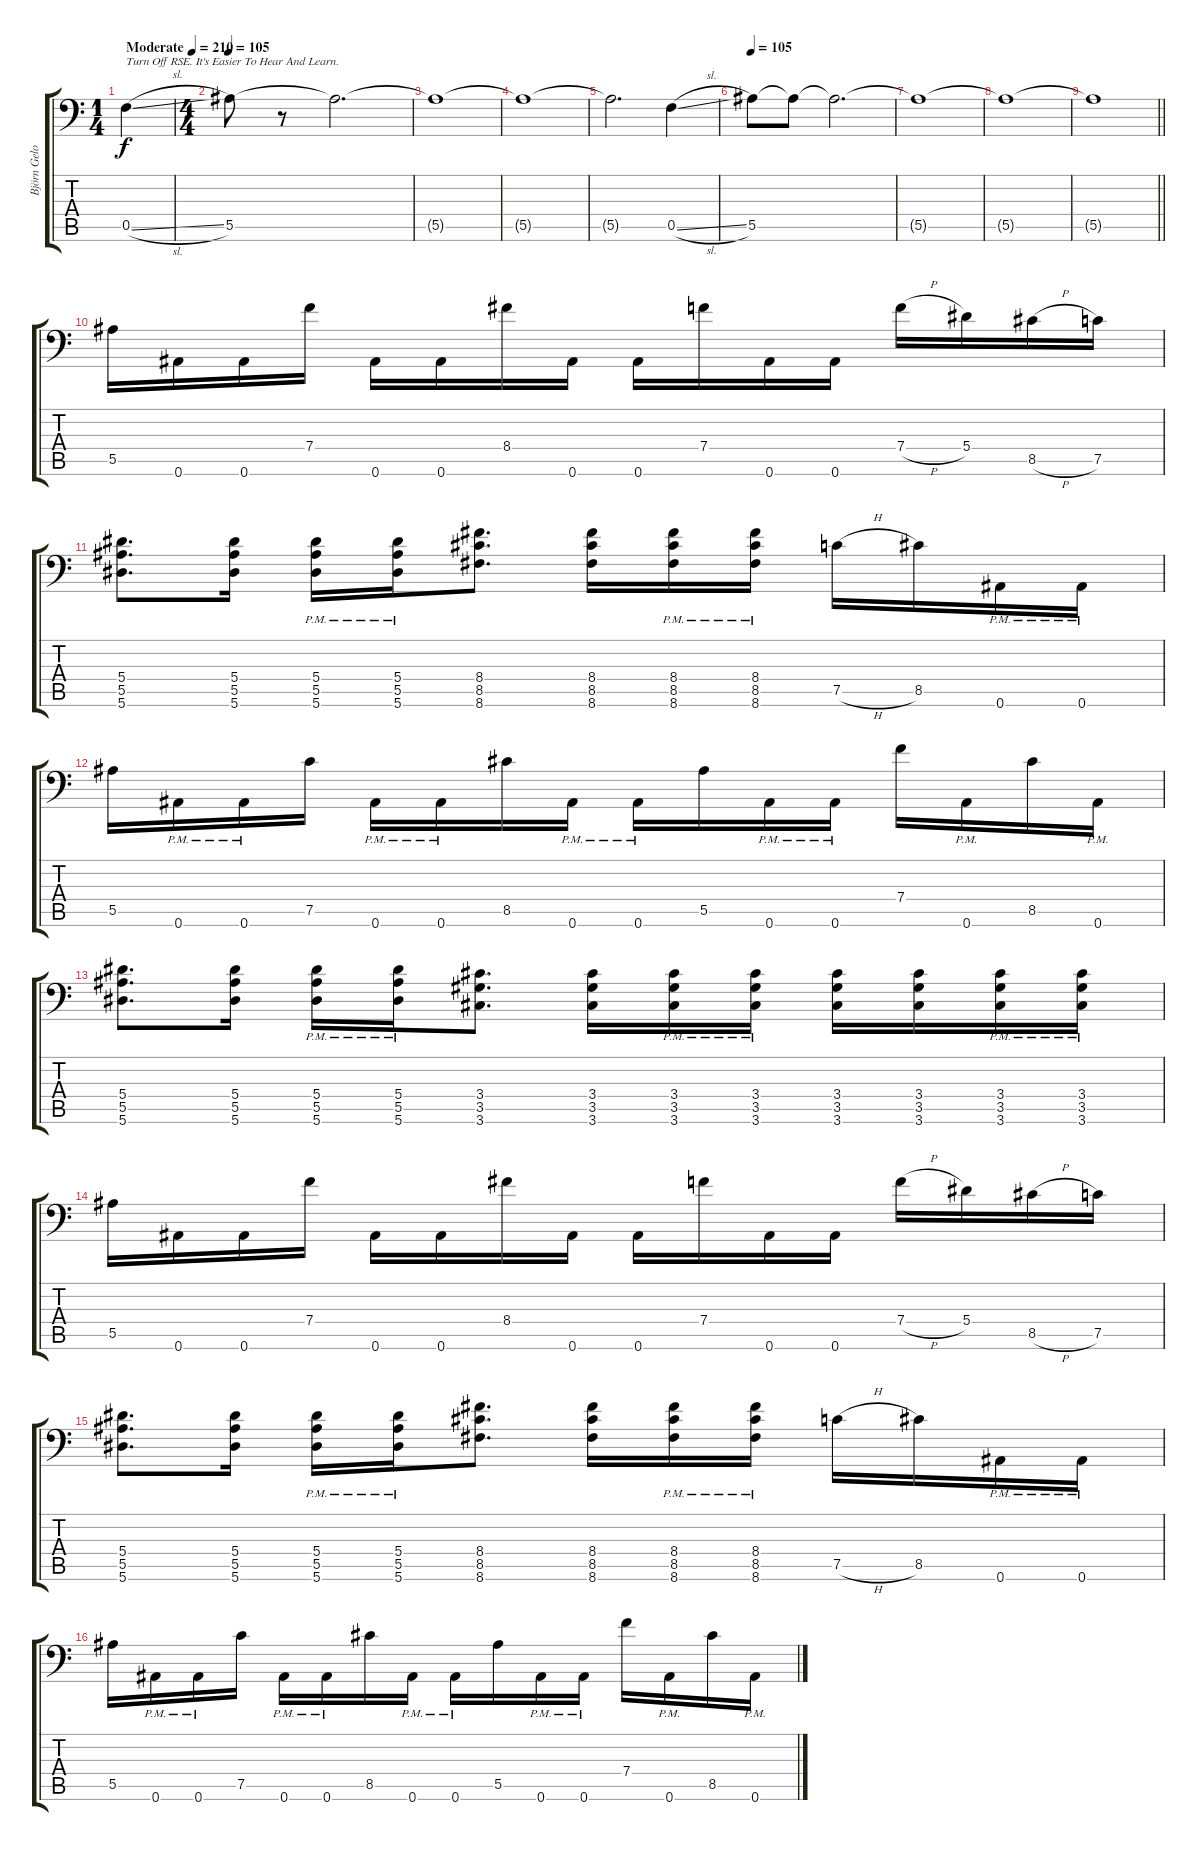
\track ("Björn Gelotte" "Björn Gelo") {instrument distortionguitar}
\staff {score tabs}
\tuning (C4 G3 Eb3 Bb2 F2 Bb1) {hide}
\ts (1 4)
\tempo (210 "Moderate")
\tempo 105
\tempo (210 "Moderate")
\clef f4
\ks c
0.5{sl}.4{txt "Turn Off RSE. It's Easier To Hear And Learn." dy f balance 8 instrument distortionguitar} |
\ts (4 4)
\tempo 105
5.5.8 r.8 5.5{t}.2{d} |
5.5{t}.1 |
5.5{t}.1 |
5.5{t}.2{d} 0.5{sl}.4 |
\tempo 105
5.5.8 5.5{t}.8 5.5{t}.2{d} |
5.5{t}.1 |
5.5{t}.1 |
\barLineRight lightlight
5.5{t}.1 |
5.5.16{balance 12} 0.6.16 0.6.16 7.4.16 0.6.16 0.6.16 8.4.16 0.6.16 0.6.16 7.4.16 0.6.16 0.6.16 7.4{h}.16 5.4.16 8.5{h}.16 7.5.16 |
(5.4 5.5 5.6).8{d} (5.4 5.5 5.6).16 (5.4{pm} 5.5{pm} 5.6{pm}).16 (5.4{pm} 5.5{pm} 5.6{pm}).16 (8.4 8.5 8.6).8{d} (8.4 8.5 8.6).16 (8.4{pm} 8.5{pm} 8.6{pm}).16 (8.4{pm} 8.5{pm} 8.6{pm}).16 7.5{h}.16 8.5.16 0.6{pm}.16 0.6{pm}.16 |
5.5.16 0.6{pm}.16 0.6{pm}.16 7.5.16 0.6{pm}.16 0.6{pm}.16 8.5.16 0.6{pm}.16 0.6{pm}.16 5.5.16 0.6{pm}.16 0.6{pm}.16 7.4.16 0.6{pm}.16 8.5.16 0.6{pm}.16 |
(5.4 5.5 5.6).8{d} (5.4 5.5 5.6).16 (5.4{pm} 5.5{pm} 5.6{pm}).16 (5.4{pm} 5.5{pm} 5.6{pm}).16 (3.4 3.5 3.6).8{d} (3.4 3.5 3.6).16 (3.4{pm} 3.5{pm} 3.6{pm}).16 (3.4{pm} 3.5{pm} 3.6{pm}).16 (3.4 3.5 3.6).16 (3.4 3.5 3.6).16 (3.4{pm} 3.5{pm} 3.6{pm}).16 (3.4{pm} 3.5{pm} 3.6{pm}).16 |
5.5.16 0.6.16 0.6.16 7.4.16 0.6.16 0.6.16 8.4.16 0.6.16 0.6.16 7.4.16 0.6.16 0.6.16 7.4{h}.16 5.4.16 8.5{h}.16 7.5.16 |
(5.4 5.5 5.6).8{d} (5.4 5.5 5.6).16 (5.4{pm} 5.5{pm} 5.6{pm}).16 (5.4{pm} 5.5{pm} 5.6{pm}).16 (8.4 8.5 8.6).8{d} (8.4 8.5 8.6).16 (8.4{pm} 8.5{pm} 8.6{pm}).16 (8.4{pm} 8.5{pm} 8.6{pm}).16 7.5{h}.16 8.5.16 0.6{pm}.16 0.6{pm}.16 |
5.5.16 0.6{pm}.16 0.6{pm}.16 7.5.16 0.6{pm}.16 0.6{pm}.16 8.5.16 0.6{pm}.16 0.6{pm}.16 5.5.16 0.6{pm}.16 0.6{pm}.16 7.4.16 0.6{pm}.16 8.5.16 0.6{pm}.16
